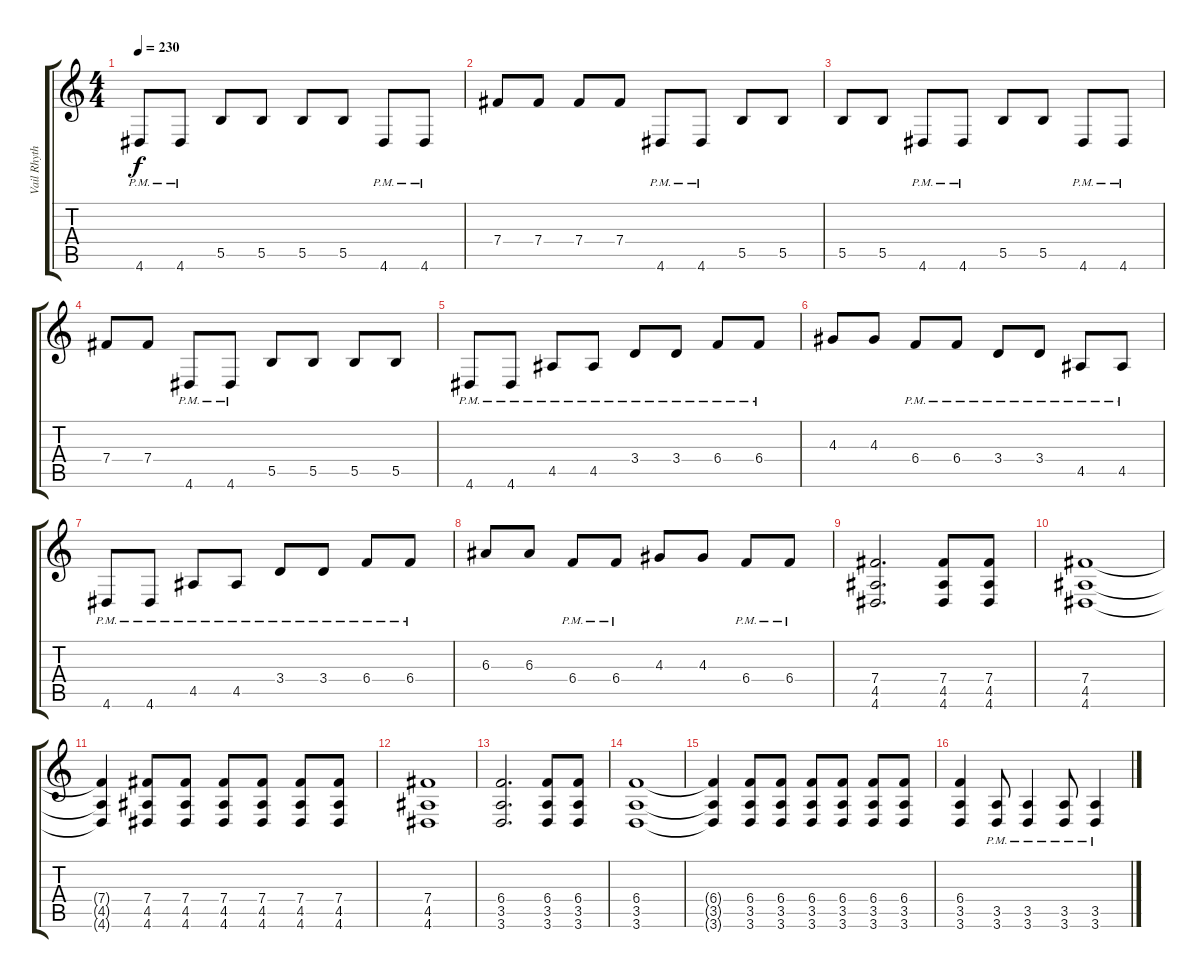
\track ("Vail Rhythm" "Vail Rhyth") {instrument overdrivenguitar}
\staff {score tabs}
\tuning (Db4 Ab3 E3 B2 Gb2 B1) {hide}
\ts (4 4)
\tempo 230
\clef g2
\ks c
4.6{pm}.8{dy f} 4.6{pm}.8 5.5.8 5.5.8 5.5.8 5.5.8 4.6{pm}.8 4.6{pm}.8 |
7.4.8 7.4.8 7.4.8 7.4.8 4.6{pm}.8 4.6{pm}.8 5.5.8 5.5.8 |
5.5.8 5.5.8 4.6{pm}.8 4.6{pm}.8 5.5.8 5.5.8 4.6{pm}.8 4.6{pm}.8 |
7.4.8 7.4.8 4.6{pm}.8 4.6{pm}.8 5.5.8 5.5.8 5.5.8 5.5.8 |
4.6{pm}.8 4.6{pm}.8 4.5{pm}.8 4.5{pm}.8 3.4{pm}.8 3.4{pm}.8 6.4{pm}.8 6.4{pm}.8 |
4.3.8 4.3.8 6.4{pm}.8 6.4{pm}.8 3.4{pm}.8 3.4{pm}.8 4.5{pm}.8 4.5{pm}.8 |
4.6{pm}.8 4.6{pm}.8 4.5{pm}.8 4.5{pm}.8 3.4{pm}.8 3.4{pm}.8 6.4{pm}.8 6.4{pm}.8 |
6.3.8 6.3.8 6.4{pm}.8 6.4{pm}.8 4.3.8 4.3.8 6.4{pm}.8 6.4{pm}.8 |
(7.4 4.5 4.6).2{d} (7.4 4.5 4.6).8 (7.4 4.5 4.6).8 |
(7.4 4.5 4.6).1 |
(7.4{t} 4.5{t} 4.6{t}).4 (7.4 4.5 4.6).8 (7.4 4.5 4.6).8 (7.4 4.5 4.6).8 (7.4 4.5 4.6).8 (7.4 4.5 4.6).8 (7.4 4.5 4.6).8 |
(7.4 4.5 4.6).1 |
(6.4 3.5 3.6).2{d} (6.4 3.5 3.6).8 (6.4 3.5 3.6).8 |
(6.4 3.5 3.6).1 |
(6.4{t} 3.5{t} 3.6{t}).4 (6.4 3.5 3.6).8 (6.4 3.5 3.6).8 (6.4 3.5 3.6).8 (6.4 3.5 3.6).8 (6.4 3.5 3.6).8 (6.4 3.5 3.6).8 |
(6.4 3.5 3.6).4 (3.5{pm} 3.6{pm}).8 (3.5{pm} 3.6{pm}).4 (3.5{pm} 3.6{pm}).8 (3.5{pm} 3.6{pm}).4
